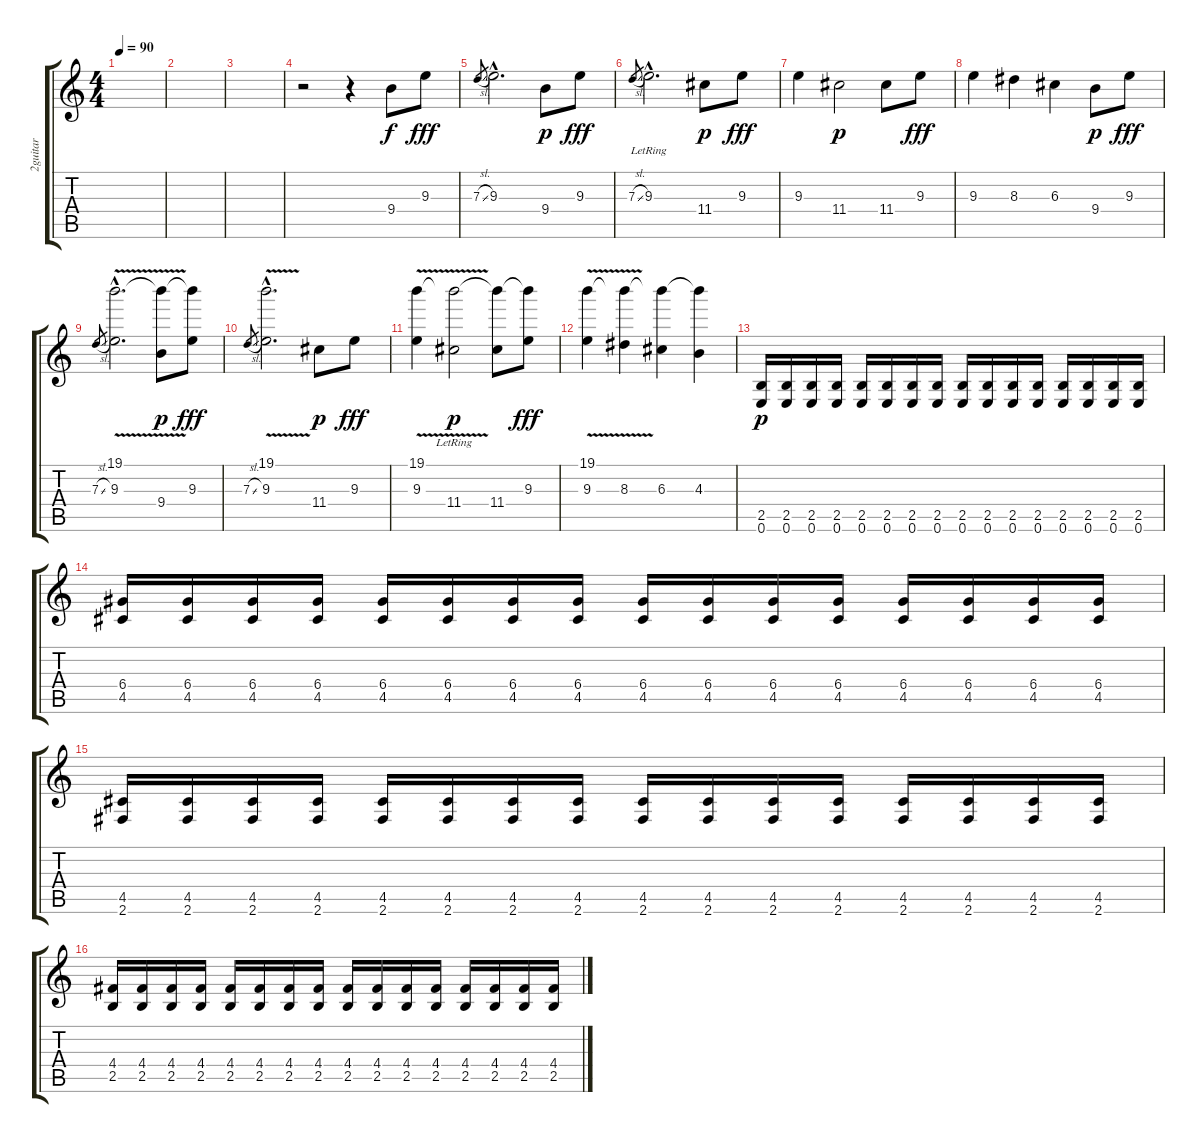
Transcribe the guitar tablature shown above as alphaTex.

\track ("2guitar" "2guitar") {instrument overdrivenguitar}
\staff {score tabs}
\tuning (E4 B3 G3 D3 A2 E2) {hide}
\ts (4 4)
\tempo 90
\clef g2
\ks c
|
|
|
r.2 r.4 9.4.8 9.3.8{dy fff} |
7.3{sl}.8{gr} 9.3{hac}.2{d} 9.4.8{dy p} 9.3.8{dy fff} |
7.3{sl}.8{gr} 9.3{hac lr}.2{d} 11.4.8{dy p} 9.3.8{dy fff} |
9.3.4 11.4.2{dy p} 11.4.8 9.3.8{dy fff} |
9.3.4 8.3.4 6.3.4 9.4.8{dy p} 9.3.8{dy fff} |
7.3{sl}.8{gr} (19.1{v hac} 9.3{hac}).2{d} (19.1{t} 9.4).8{dy p} (19.1{t} 9.3).8{dy fff} |
7.3{sl}.8{gr} (19.1{v hac} 9.3{hac}).2{d} 11.4.8{dy p} 9.3.8{dy fff} |
(19.1{v} 9.3).4 (19.1{t} 11.4{lr}).2{dy p} (19.1{t} 11.4).8 (19.1{t} 9.3).8{dy fff} |
(19.1{v} 9.3).4 (19.1{t} 8.3).4 (19.1{t} 6.3).4 (19.1{t} 4.3).4 |
(2.5 0.6).16{dy p} (2.5 0.6).16 (2.5 0.6).16 (2.5 0.6).16 (2.5 0.6).16 (2.5 0.6).16 (2.5 0.6).16 (2.5 0.6).16 (2.5 0.6).16 (2.5 0.6).16 (2.5 0.6).16 (2.5 0.6).16 (2.5 0.6).16 (2.5 0.6).16 (2.5 0.6).16 (2.5 0.6).16 |
(6.4 4.5).16 (6.4 4.5).16 (6.4 4.5).16 (6.4 4.5).16 (6.4 4.5).16 (6.4 4.5).16 (6.4 4.5).16 (6.4 4.5).16 (6.4 4.5).16 (6.4 4.5).16 (6.4 4.5).16 (6.4 4.5).16 (6.4 4.5).16 (6.4 4.5).16 (6.4 4.5).16 (6.4 4.5).16 |
(4.5 2.6).16 (4.5 2.6).16 (4.5 2.6).16 (4.5 2.6).16 (4.5 2.6).16 (4.5 2.6).16 (4.5 2.6).16 (4.5 2.6).16 (4.5 2.6).16 (4.5 2.6).16 (4.5 2.6).16 (4.5 2.6).16 (4.5 2.6).16 (4.5 2.6).16 (4.5 2.6).16 (4.5 2.6).16 |
(4.4 2.5).16 (4.4 2.5).16 (4.4 2.5).16 (4.4 2.5).16 (4.4 2.5).16 (4.4 2.5).16 (4.4 2.5).16 (4.4 2.5).16 (4.4 2.5).16 (4.4 2.5).16 (4.4 2.5).16 (4.4 2.5).16 (4.4 2.5).16 (4.4 2.5).16 (4.4 2.5).16 (4.4 2.5).16
